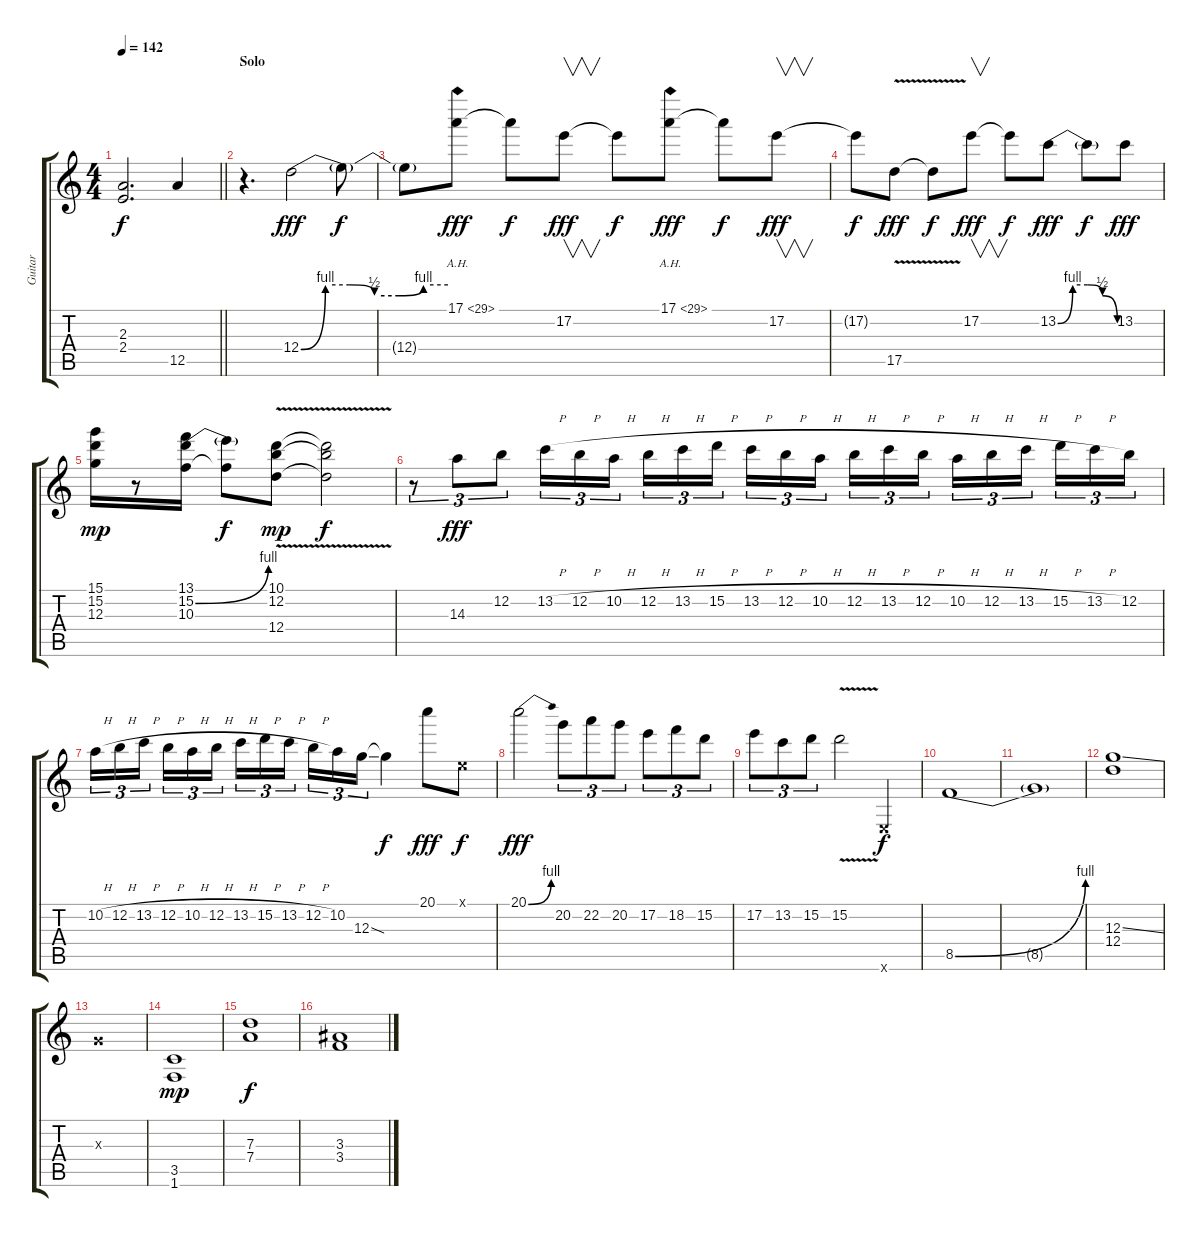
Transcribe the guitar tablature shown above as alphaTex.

\track ("Guitar" "Guitar") {instrument distortionguitar}
\staff {score tabs}
\tuning (E4 B3 G3 D3 A2 E2) {hide}
\ts (4 4)
\tempo 142
\clef g2
\barLineRight lightlight
\ks c
(2.3 2.4).2{d txt "" dy f} 12.5.4 |
\section ("" "Solo")
r.4{d volume 16 balance 8} 12.4{be (custom 0 0 10 4 20 4 30 2 40 2 50 4 60 4)}.2{dy fff} 12.4{t}.8{dy f} |
12.4{t}.8 17.1{ah 12}.8{dy fff} 17.1{t}.8{dy f} 17.2.8{v dy fff} 17.2{t}.8{dy f} 17.1{ah 12}.8{dy fff} 17.1{t}.8{dy f} 17.2.8{v dy fff} |
17.2{t}.8{dy f} 17.5{v}.8{dy fff} 17.5{t}.8{dy f} 17.2.8{v dy fff} 17.2{t}.8{dy f} 13.2{be (custom 0 0 15 4 30 4 45 2 60 0)}.8{dy fff} 13.2{t}.8{dy f} 13.2.8{dy fff} |
(15.1 15.2 12.3).16{dy mp} r.8 (13.1 15.2{be (bend 0 0 60 4)} 10.3).16 (15.2{t} 10.3{t}).8{dy f} (10.1{v} 12.2{v} 12.4{v}).8{dy mp} (10.1{t} 12.2{t} 12.4{t}).2{dy f} |
r.8{tu (3 2)} 14.3.8{tu (3 2) dy fff} 12.2.8{tu (3 2)} 13.2{h}.16{tu (3 2)} 12.2{h}.16{tu (3 2)} 10.2{h}.16{tu (3 2) beam splitsecondary} 12.2{h}.16{tu (3 2)} 13.2{h}.16{tu (3 2)} 15.2{h}.16{tu (3 2)} 13.2{h}.16{tu (3 2)} 12.2{h}.16{tu (3 2)} 10.2{h}.16{tu (3 2) beam splitsecondary} 12.2{h}.16{tu (3 2)} 13.2{h}.16{tu (3 2)} 12.2{h}.16{tu (3 2)} 10.2{h}.16{tu (3 2)} 12.2{h}.16{tu (3 2)} 13.2{h}.16{tu (3 2) beam splitsecondary} 15.2{h}.16{tu (3 2)} 13.2{h}.16{tu (3 2)} 12.2.16{tu (3 2)} |
10.2{h}.16{tu (3 2)} 12.2{h}.16{tu (3 2)} 13.2{h}.16{tu (3 2) beam splitsecondary} 12.2{h}.16{tu (3 2)} 10.2{h}.16{tu (3 2)} 12.2{h}.16{tu (3 2)} 13.2{h}.16{tu (3 2)} 15.2{h}.16{tu (3 2)} 13.2{h}.16{tu (3 2) beam splitsecondary} 12.2{h}.16{tu (3 2)} 10.2.16{tu (3 2)} 12.3{ss}.16{tu (3 2)} 12.3{t}.4{dy f} 20.1.8{dy fff} 0.1{x}.8{dy f} |
20.1{be (bend 0 0 60 4)}.2{dy fff} 20.2.8{tu (3 2)} 22.2.8{tu (3 2)} 20.2.8{tu (3 2)} 17.2.8{tu (3 2)} 18.2.8{tu (3 2)} 15.2.8{tu (3 2)} |
17.2.8{tu (3 2)} 13.2.8{tu (3 2)} 15.2.8{tu (3 2)} 15.2{v}.2 0.6{x}.4{dy f} |
8.5{be (bend 0 0 60 4)}.1{volume 16} |
8.5{t}.1 |
(12.3{ss} 12.4).1 |
0.3{x}.1 |
(3.5 1.6).1{dy mp} |
(7.3 7.4).1{dy f} |
(3.3 3.4).1
